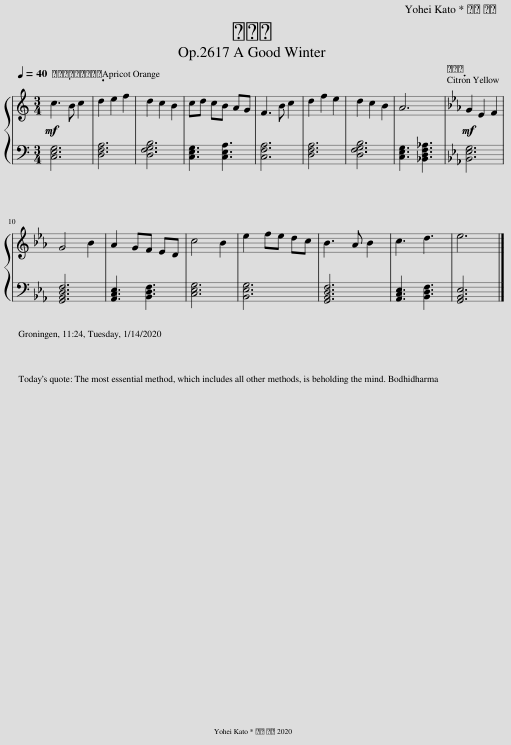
X:1
%%score { 1 | 2 }
L:1/8
Q:1/4=40
M:3/4
I:linebreak $
K:C
V:1 treble
V:2 bass
V:1
!mf! c3 B c2 | d2 e2 f2 | d2 c2 B2 | cd cB AG | F3 B c2 | %5
 d2 f2 e2 | d2 c2 B2 | A6 |[K:Eb]!mf! G2 E2 F2 |$ G4 B2 | %10
 A2 GF ED | c4 B2 | e2 fe dc | B3 A B2 | c3 d3 | %15
 e6 |] %16
V:2
 [C,E,G,]6 | [D,F,A,]6 | [D,F,G,B,]6 | [C,E,G,]3 [C,E,A,]3 | [C,F,A,]6 | %5
 [D,F,A,]6 | [D,F,G,B,]6 | [C,E,G,]3 [_B,,D,F,_A,]3 |[K:Eb] [B,,E,G,]6 |$ [G,,B,,D,F,]6 | %10
 [A,,C,E,]3 [B,,D,F,]3 | [C,E,G,]6 | [B,,E,G,]6 | [G,,B,,D,F,]6 | [A,,C,E,]3 [B,,D,F,]3 | %15
 [G,,B,,E,]6 |] %16
